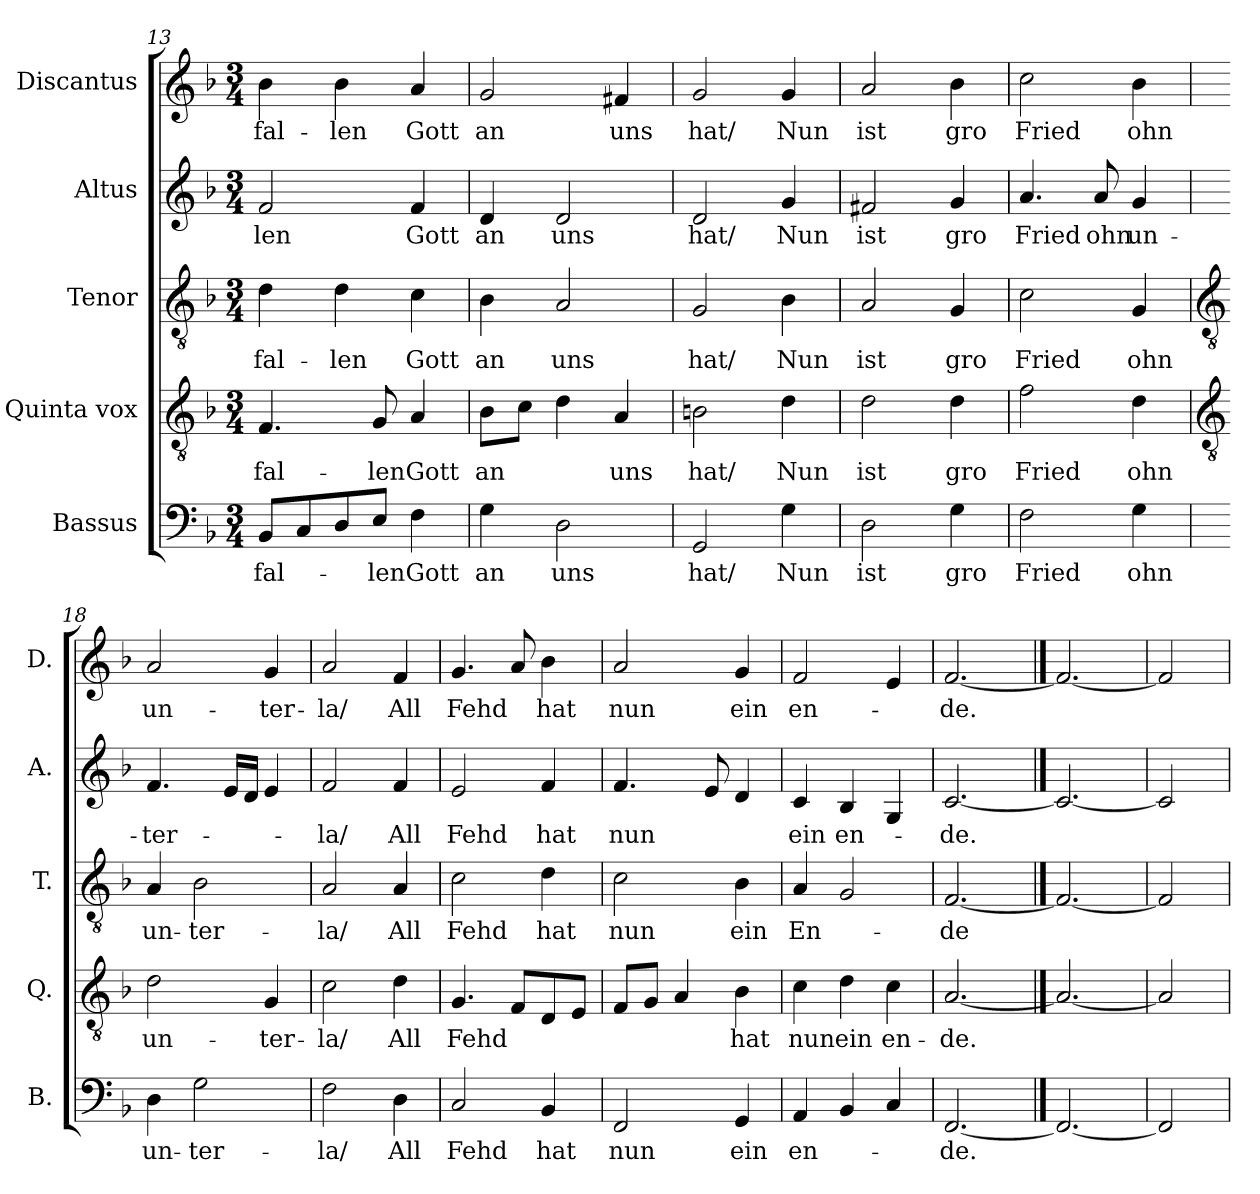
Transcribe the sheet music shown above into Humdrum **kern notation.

**kern	**text	**kern	**text	**kern	**text	**kern	**text	**kern	**text
*part5	*part5	*part4	*part4	*part3	*part3	*part2	*part2	*part1	*part1
*staff5	*staff5	*staff4	*staff4	*staff3	*staff3	*staff2	*staff2	*staff1	*staff1
*I"Bassus	*	*I"Quinta vox	*	*I"Tenor	*	*I"Altus	*	*I"Discantus	*
*I'B.	*	*I'Q.	*	*I'T.	*	*I'A.	*	*I'D.	*
*clefF4	*	*clefGv2	*	*clefGv2	*	*clefG2	*	*clefG2	*
*k[b-]	*	*k[b-]	*	*k[b-]	*	*k[b-]	*	*k[b-]	*
*F:	*	*F:	*	*F:	*	*F:	*	*F:	*
*M3/4	*	*M3/4	*	*M3/4	*	*M3/4	*	*M3/4	*
=13	=13	=13	=13	=13	=13	=13	=13	=13	=13
!	!LO:LY:b	!	!LO:LY:b	!	!LO:LY:b	!	!LO:LY:b	!	!LO:LY:b
8BB-L	-fal-	4.F	-fal-	4d	-fal-	2f	-len	4b-	-fal-
8C	.	.	.	.	.	.	.	.	.
!	!	!	!	!	!LO:LY:b	!	!	!	!LO:LY:b
8D	.	.	.	4d	-len	.	.	4b-	-len
!	!LO:LY:b	!	!LO:LY:b	!	!	!	!	!	!
8EJ	-len	8G	-len	.	.	.	.	.	.
!	!LO:LY:b	!	!LO:LY:b	!	!LO:LY:b	!	!LO:LY:b	!	!LO:LY:b
4F	Gott	4A	Gott	4c	Gott	4f	Gott	4a	Gott
=14	=14	=14	=14	=14	=14	=14	=14	=14	=14
!	!LO:LY:b	!	!LO:LY:b	!	!LO:LY:b	!	!LO:LY:b	!	!LO:LY:b
4G	an	8B-L	an	4B-	an	4d	an	2g	an
.	.	8cJ	.	.	.	.	.	.	.
!	!LO:LY:b	!	!	!	!LO:LY:b	!	!LO:LY:b	!	!
2D	uns	4d	.	2A	uns	2d	uns	.	.
!	!	!	!LO:LY:b	!	!	!	!	!	!LO:LY:b
.	.	4A	uns	.	.	.	.	4f#X	uns
=15	=15	=15	=15	=15	=15	=15	=15	=15	=15
!	!LO:LY:b	!	!LO:LY:b	!	!LO:LY:b	!	!LO:LY:b	!	!LO:LY:b
2GG	hat/	2Bn	hat/	2G	hat/	2d	hat/	2g	hat/
!	!LO:LY:b	!	!LO:LY:b	!	!LO:LY:b	!	!LO:LY:b	!	!LO:LY:b
4G	Nun	4d	Nun	4B-	Nun	4g	Nun	4g	Nun
=16	=16	=16	=16	=16	=16	=16	=16	=16	=16
!	!LO:LY:b	!	!LO:LY:b	!	!LO:LY:b	!	!LO:LY:b	!	!LO:LY:b
2D	ist	2d	ist	2A	ist	2f#X	ist	2a	ist
!	!LO:LY:b	!	!LO:LY:b	!	!LO:LY:b	!	!LO:LY:b	!	!LO:LY:b
4G	gro	4d	gro	4G	gro	4g	gro	4b-	gro
=17	=17	=17	=17	=17	=17	=17	=17	=17	=17
!	!LO:LY:b	!	!LO:LY:b	!	!LO:LY:b	!	!LO:LY:b	!	!LO:LY:b
2F	Fried	2f	Fried	2c	Fried	4.a	Fried	2cc	Fried
!	!	!	!	!	!	!	!LO:LY:b	!	!
.	.	.	.	.	.	8a	ohn	.	.
!	!LO:LY:b	!	!LO:LY:b	!	!LO:LY:b	!	!LO:LY:b	!	!LO:LY:b
4G	ohn	4d	ohn	4G	ohn	4g	un-	4b-	ohn
!!LO:LB:g=z
=18	=18	=18	=18	=18	=18	=18	=18	=18	=18
*	*	*clefGv2	*	*clefGv2	*	*	*	*	*
!	!LO:LY:b	!	!LO:LY:b	!	!LO:LY:b	!	!LO:LY:b	!	!LO:LY:b
4D	un-	2d	un-	4A	un-	4.f	-ter-	2a	un-
!	!LO:LY:b	!	!	!	!LO:LY:b	!	!	!	!
2G	-ter-	.	.	2B-	-ter-	.	.	.	.
.	.	.	.	.	.	16eLL	.	.	.
.	.	.	.	.	.	16dJJ	.	.	.
!	!	!	!LO:LY:b	!	!	!	!	!	!LO:LY:b
.	.	4G	-ter-	.	.	4e	.	4g	-ter-
=19	=19	=19	=19	=19	=19	=19	=19	=19	=19
!	!LO:LY:b	!	!LO:LY:b	!	!LO:LY:b	!	!LO:LY:b	!	!LO:LY:b
2F	-la/	2c	-la/	2A	-la/	2f	-la/	2a	-la/
!	!LO:LY:b	!	!LO:LY:b	!	!LO:LY:b	!	!LO:LY:b	!	!LO:LY:b
4D	All	4d	All	4A	All	4f	All	4f	All
=20	=20	=20	=20	=20	=20	=20	=20	=20	=20
!	!LO:LY:b	!	!LO:LY:b	!	!LO:LY:b	!	!LO:LY:b	!	!LO:LY:b
2C	Fehd	4.G	Fehd	2c	Fehd	2e	Fehd	4.g	Fehd
.	.	8FL	.	.	.	.	.	8a	.
!	!LO:LY:b	!	!	!	!LO:LY:b	!	!LO:LY:b	!	!LO:LY:b
4BB-	hat	8D	.	4d	hat	4f	hat	4b-	hat
.	.	8EJ	.	.	.	.	.	.	.
=21	=21	=21	=21	=21	=21	=21	=21	=21	=21
!	!LO:LY:b	!	!	!	!LO:LY:b	!	!LO:LY:b	!	!LO:LY:b
2FF	nun	8FL	.	2c	nun	4.f	nun	2a	nun
.	.	8GJ	.	.	.	.	.	.	.
.	.	4A	.	.	.	.	.	.	.
.	.	.	.	.	.	8e	.	.	.
!	!LO:LY:b	!	!LO:LY:b	!	!LO:LY:b	!	!	!	!LO:LY:b
4GG	ein	4B-	hat	4B-	ein	4d	.	4g	ein
=22	=22	=22	=22	=22	=22	=22	=22	=22	=22
!	!LO:LY:b	!	!LO:LY:b	!	!LO:LY:b	!	!LO:LY:b	!	!LO:LY:b
4AA	en-	4c	nun	4A	En-	4c	ein	2f	en-
!	!	!	!LO:LY:b	!	!	!	!LO:LY:b	!	!
4BB-	.	4d	ein	2G	.	4B-	en-	.	.
!	!	!	!LO:LY:b	!	!	!	!	!	!
4C	.	4c	en-	.	.	4G	.	4e	.
=23	=23	=23	=23	=23	=23	=23	=23	=23	=23
!	!LO:LY:b	!	!LO:LY:b	!	!LO:LY:b	!	!LO:LY:b	!	!LO:LY:b
[2.FF	-de.	[2.A	-de.	[2.F	-de	[2.c	-de.	[2.f	-de.
==24	==24	==24	==24	==24	==24	==24	==24	==24	==24
2.FF_	.	2.A_	.	2.F_	.	2.c_	.	2.f_	.
=25	=25	=25	=25	=25	=25	=25	=25	=25	=25
2FF]	.	2A]	.	2F]	.	2c]	.	2f]	.
=	=	=	=	=	=	=	=	=	=
*-	*-	*-	*-	*-	*-	*-	*-	*-	*-
